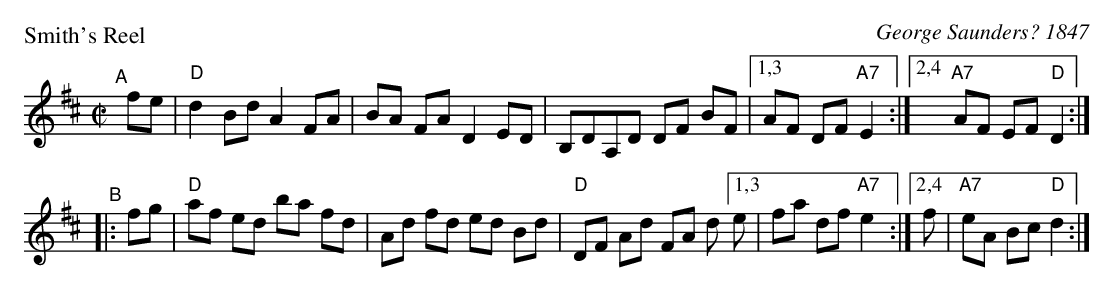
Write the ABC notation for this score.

X:1
P: Smith's Reel
C: George Saunders? 1847
M: C|
L: 1/8
K: D
"^A"[|] fe \
| "D"d2 Bd A2 FA | BA FA D2 ED | B,DA,D DF BF \
|[1,3 AF DF "A7"E2 :|[2,4 "A7"AF EF "D"D2 :|
"^B"|: fg \
| "D"af ed ba fd | Ad fd ed Bd | "D"DF Ad FA d \
[1,3 e | fa df "A7"e2 :|[2,4 f | "A7"eA Bc "D"d2 :|
